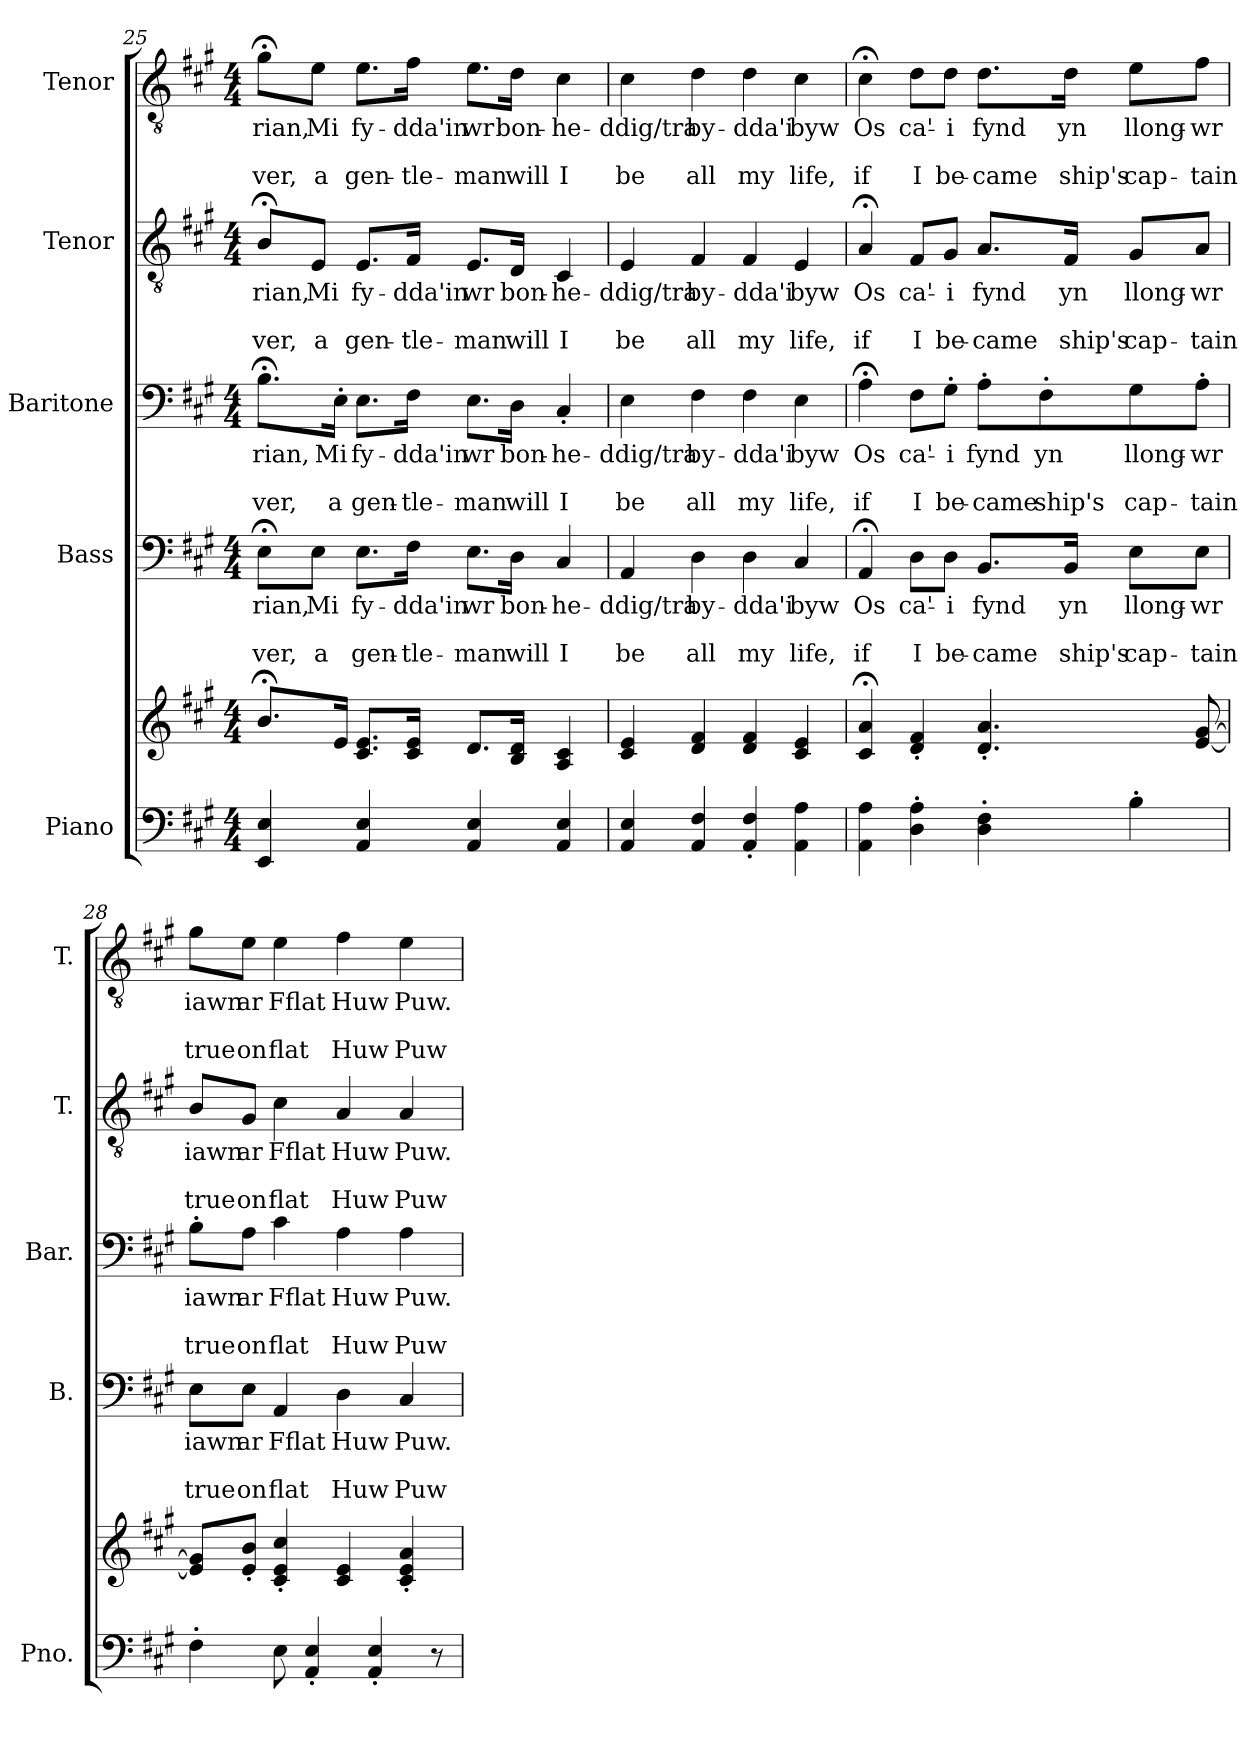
**kern	**kern	**kern	**text	**text	**text	**kern	**text	**text	**text	**kern	**text	**text	**text	**kern	**text	**text	**text
*part5	*part5	*part4	*part4	*part4	*part4	*part3	*part3	*part3	*part3	*part2	*part2	*part2	*part2	*part1	*part1	*part1	*part1
*staff6	*staff5	*staff4	*staff4	*staff4	*staff4	*staff3	*staff3	*staff3	*staff3	*staff2	*staff2	*staff2	*staff2	*staff1	*staff1	*staff1	*staff1
*I"Piano	*	*I"Bass	*	*	*	*I"Baritone	*	*	*	*I"Tenor	*	*	*	*I"Tenor	*	*	*
*I'Pno.	*	*I'B.	*	*	*	*I'Bar.	*	*	*	*I'T.	*	*	*	*I'T.	*	*	*
*clefF4	*clefG2	*clefF4	*	*	*	*clefF4	*	*	*	*clefGv2	*	*	*	*clefGv2	*	*	*
*k[f#c#g#]	*k[f#c#g#]	*k[f#c#g#]	*	*	*	*k[f#c#g#]	*	*	*	*k[f#c#g#]	*	*	*	*k[f#c#g#]	*	*	*
*A:	*A:	*A:	*	*	*	*A:	*	*	*	*A:	*	*	*	*A:	*	*	*
*M4/4	*M4/4	*M4/4	*	*	*	*M4/4	*	*	*	*M4/4	*	*	*	*M4/4	*	*	*
=25	=25	=25	=25	=25	=25	=25	=25	=25	=25	=25	=25	=25	=25	=25	=25	=25	=25
!	!	!	!LO:LY:b	!	!LO:LY:b	!	!LO:LY:b	!	!LO:LY:b	!	!LO:LY:b	!	!LO:LY:b	!	!LO:LY:b	!	!LO:LY:b
4EE/ 4E/	8.b;</L	8E;<\L	-rian,	.	-ver,	8.B;<\L	-rian,	.	-ver,	8B;</L	-rian,	.	-ver,	8g#;<\L	-rian,	.	-ver,
!	!	!	!LO:LY:b	!	!LO:LY:b	!	!	!	!	!	!LO:LY:b	!	!LO:LY:b	!	!LO:LY:b	!	!LO:LY:b
.	.	8E\J	Mi	.	a	.	.	.	.	8E/J	Mi	.	a	8e\J	Mi	.	a
!	!	!	!	!	!	!	!LO:LY:b	!	!LO:LY:b	!	!	!	!	!	!	!	!
.	16e/Jk	.	.	.	.	16E'\Jk	Mi	.	a	.	.	.	.	.	.	.	.
!	!	!	!LO:LY:b	!	!LO:LY:b	!	!LO:LY:b	!	!LO:LY:b	!	!LO:LY:b	!	!LO:LY:b	!	!LO:LY:b	!	!LO:LY:b
4AA/ 4E/	8.c#/ 8.e/L	8.E\L	fy-	.	gen-	8.E\L	fy-	.	gen-	8.E/L	fy-	.	gen-	8.e\L	fy-	.	gen-
!	!	!	!LO:LY:b	!	!LO:LY:b	!	!LO:LY:b	!	!LO:LY:b	!	!LO:LY:b	!	!LO:LY:b	!	!LO:LY:b	!	!LO:LY:b
.	16c#/ 16e/Jk	16F#\Jk	-dda'in	.	-tle-	16F#\Jk	-dda'in	.	-tle-	16F#/Jk	-dda'in	.	-tle-	16f#\Jk	-dda'in	.	-tle-
!	!	!	!LO:LY:b	!	!LO:LY:b	!	!LO:LY:b	!	!LO:LY:b	!	!LO:LY:b	!	!LO:LY:b	!	!LO:LY:b	!	!LO:LY:b
4AA/ 4E/	8.d/L	8.E\L	wr	.	-man	8.E\L	wr	.	-man	8.E/L	wr	.	-man	8.e\L	wr	.	-man
!	!	!	!LO:LY:b	!	!LO:LY:b	!	!LO:LY:b	!	!LO:LY:b	!	!LO:LY:b	!	!LO:LY:b	!	!LO:LY:b	!	!LO:LY:b
.	16B/ 16d/Jk	16D\Jk	bon-	.	will	16D\Jk	bon-	.	will	16D/Jk	bon-	.	will	16d\Jk	bon-	.	will
!	!	!	!LO:LY:b	!	!LO:LY:b	!	!LO:LY:b	!	!LO:LY:b	!	!LO:LY:b	!	!LO:LY:b	!	!LO:LY:b	!	!LO:LY:b
4AA/ 4E/	4A/ 4c#/	4C#/	-he-	.	I	4C#'/	-he-	.	I	4C#/	-he-	.	I	4c#\	-he-	.	I
!!LO:PB:g=z
=26	=26	=26	=26	=26	=26	=26	=26	=26	=26	=26	=26	=26	=26	=26	=26	=26	=26
!	!	!	!LO:LY:b	!	!LO:LY:b	!	!LO:LY:b	!	!LO:LY:b	!	!LO:LY:b	!	!LO:LY:b	!	!LO:LY:b	!	!LO:LY:b
4AA/ 4E/	4c#/ 4e/	4AA/	-ddig/tra	.	be	4E\	-ddig/tra	.	be	4E/	-ddig/tra	.	be	4c#\	-ddig/tra	.	be
!	!	!	!LO:LY:b	!	!LO:LY:b	!	!LO:LY:b	!	!LO:LY:b	!	!LO:LY:b	!	!LO:LY:b	!	!LO:LY:b	!	!LO:LY:b
4AA/ 4F#/	4d/ 4f#/	4D\	by-	.	all	4F#\	by-	.	all	4F#/	by-	.	all	4d\	by-	.	all
!	!	!	!LO:LY:b	!	!LO:LY:b	!	!LO:LY:b	!	!LO:LY:b	!	!LO:LY:b	!	!LO:LY:b	!	!LO:LY:b	!	!LO:LY:b
4AA/' 4F#/'	4d/ 4f#/	4D\	-dda'i	.	my	4F#\	-dda'i	.	my	4F#/	-dda'i	.	my	4d\	-dda'i	.	my
!	!	!	!LO:LY:b	!	!LO:LY:b	!	!LO:LY:b	!	!LO:LY:b	!	!LO:LY:b	!	!LO:LY:b	!	!LO:LY:b	!	!LO:LY:b
4AA\ 4A\	4c#/ 4e/	4C#/	byw	.	life,	4E\	byw	.	life,	4E/	byw	.	life,	4c#\	byw	.	life,
=27	=27	=27	=27	=27	=27	=27	=27	=27	=27	=27	=27	=27	=27	=27	=27	=27	=27
!	!	!	!LO:LY:b	!	!LO:LY:b	!	!LO:LY:b	!	!LO:LY:b	!	!LO:LY:b	!	!LO:LY:b	!	!LO:LY:b	!	!LO:LY:b
4AA\ 4A\	4c#/;< 4a/;<	4AA;</	Os	.	if	4A;<\	Os	.	if	4A;</	Os	.	if	4c#;<\	Os	.	if
!	!	!	!LO:LY:b	!	!LO:LY:b	!	!LO:LY:b	!	!LO:LY:b	!	!LO:LY:b	!	!LO:LY:b	!	!LO:LY:b	!	!LO:LY:b
4D\' 4A\'	4d/' 4f#/'	8D\L	ca'-	.	I	8F#\L	ca'-	.	I	8F#/L	ca'-	.	I	8d\L	ca'-	.	I
!	!	!	!LO:LY:b	!	!LO:LY:b	!	!LO:LY:b	!	!LO:LY:b	!	!LO:LY:b	!	!LO:LY:b	!	!LO:LY:b	!	!LO:LY:b
.	.	8D\J	-i	.	be-	8G#'\J	-i	.	be-	8G#/J	-i	.	be-	8d\J	-i	.	be-
!	!	!	!LO:LY:b	!	!LO:LY:b	!	!LO:LY:b	!	!LO:LY:b	!	!LO:LY:b	!	!LO:LY:b	!	!LO:LY:b	!	!LO:LY:b
4D\' 4F#\'	4.d/' 4.a/'	8.BB/L	fynd	.	-came	8A'\L	fynd	.	-came	8.A/L	fynd	.	-came	8.d\L	fynd	.	-came
!	!	!	!	!	!	!	!LO:LY:b	!	!LO:LY:b	!	!	!	!	!	!	!	!
.	.	.	.	.	.	8F#'\	yn	.	ship's	.	.	.	.	.	.	.	.
!	!	!	!LO:LY:b	!	!LO:LY:b	!	!	!	!	!	!LO:LY:b	!	!LO:LY:b	!	!LO:LY:b	!	!LO:LY:b
.	.	16BB/Jk	yn	.	ship's	.	.	.	.	16F#/Jk	yn	.	ship's	16d\Jk	yn	.	ship's
!	!	!	!LO:LY:b	!	!LO:LY:b	!	!LO:LY:b	!	!LO:LY:b	!	!LO:LY:b	!	!LO:LY:b	!	!LO:LY:b	!	!LO:LY:b
4B'\	.	8E\L	llong-	.	cap-	8G#\	llong-	.	cap-	8G#/L	llong-	.	cap-	8e\L	llong-	.	cap-
!	!	!	!LO:LY:b	!	!LO:LY:b	!	!LO:LY:b	!	!LO:LY:b	!	!LO:LY:b	!	!LO:LY:b	!	!LO:LY:b	!	!LO:LY:b
.	[8e/ [8g#/	8E\J	-wr	.	-tain	8A'\J	-wr	.	-tain	8A/J	-wr	.	-tain	8f#\J	-wr	.	-tain
=28	=28	=28	=28	=28	=28	=28	=28	=28	=28	=28	=28	=28	=28	=28	=28	=28	=28
!	!	!	!LO:LY:b	!	!LO:LY:b	!	!LO:LY:b	!	!LO:LY:b	!	!LO:LY:b	!	!LO:LY:b	!	!LO:LY:b	!	!LO:LY:b
4F#'\	8e/] 8g#/]L	8E\L	iawn	.	true	8B'\L	iawn	.	true	8B/L	iawn	.	true	8g#\L	iawn	.	true
!	!	!	!LO:LY:b	!	!LO:LY:b	!	!LO:LY:b	!	!LO:LY:b	!	!LO:LY:b	!	!LO:LY:b	!	!LO:LY:b	!	!LO:LY:b
.	8e/' 8b/'J	8E\J	ar	.	on	8A\J	ar	.	on	8G#/J	ar	.	on	8e\J	ar	.	on
!	!	!	!LO:LY:b	!	!LO:LY:b	!	!LO:LY:b	!	!LO:LY:b	!	!LO:LY:b	!	!LO:LY:b	!	!LO:LY:b	!	!LO:LY:b
8E\	4c#/' 4e/' 4cc#/'	4AA/	Fflat	.	flat	4c#\	Fflat	.	flat	4c#\	Fflat	.	flat	4e\	Fflat	.	flat
4AA/' 4E/'	.	.	.	.	.	.	.	.	.	.	.	.	.	.	.	.	.
!	!	!	!LO:LY:b	!	!LO:LY:b	!	!LO:LY:b	!	!LO:LY:b	!	!LO:LY:b	!	!LO:LY:b	!	!LO:LY:b	!	!LO:LY:b
.	4c#/ 4e/	4D\	Huw	.	Huw	4A\	Huw	.	Huw	4A/	Huw	.	Huw	4f#\	Huw	.	Huw
4AA/' 4E/'	.	.	.	.	.	.	.	.	.	.	.	.	.	.	.	.	.
!	!	!	!LO:LY:b	!	!LO:LY:b	!	!LO:LY:b	!	!LO:LY:b	!	!LO:LY:b	!	!LO:LY:b	!	!LO:LY:b	!	!LO:LY:b
.	4c#/' 4e/' 4a/'	4C#/	Puw.	.	Puw	4A\	Puw.	.	Puw	4A/	Puw.	.	Puw	4e\	Puw.	.	Puw
8r	.	.	.	.	.	.	.	.	.	.	.	.	.	.	.	.	.
=	=	=	=	=	=	=	=	=	=	=	=	=	=	=	=	=	=
*-	*-	*-	*-	*-	*-	*-	*-	*-	*-	*-	*-	*-	*-	*-	*-	*-	*-
